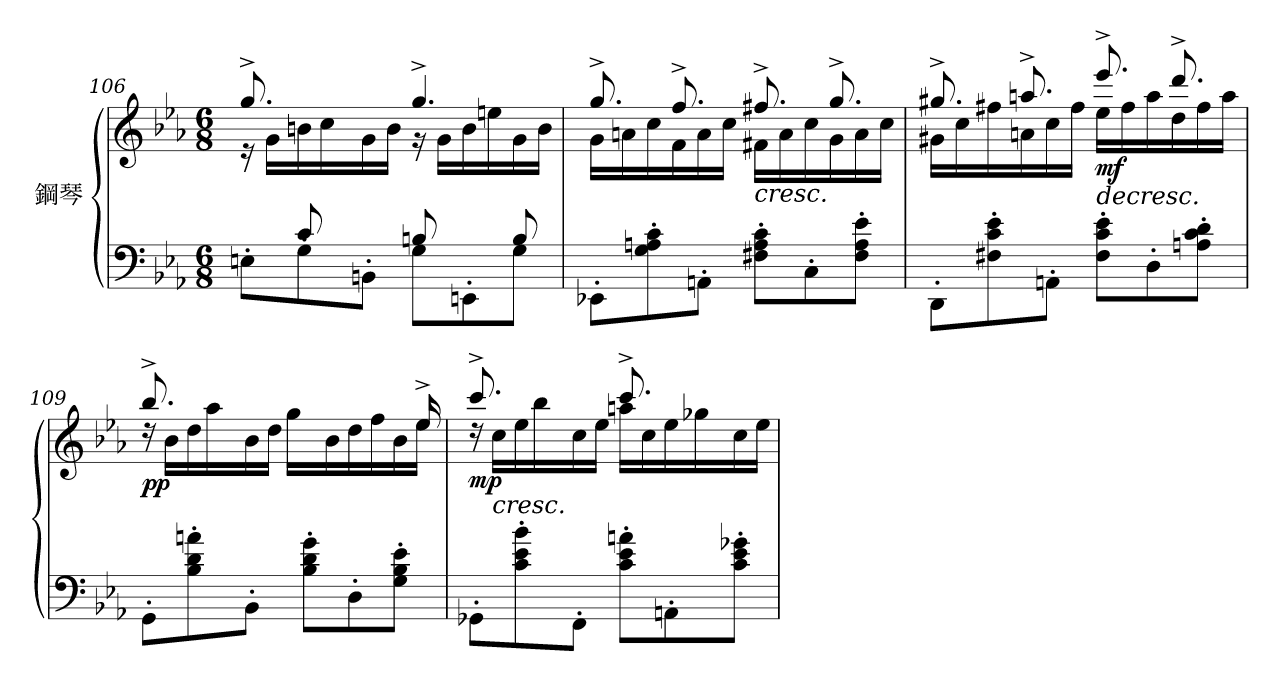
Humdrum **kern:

**kern	**kern	**dynam
*part1	*part1	*part1
*staff2	*staff1	*staff1/2
*I"鋼琴	*	*
*clefF4	*clefG2	*
*k[b-e-a-]	*k[b-e-a-]	*
*M6/8	*M6/8	*
=106	=106	=106
*^	*^	*
8En'\L	8ryy	8.gg^/	16r	.
.	.	.	16g\LL	.
8G'\	8c'/	.	16bn\	.
.	.	8.cc~^/yy	16cc\	.
8BBn'\J	8ryy	.	16g\	.
.	.	.	16b\JJ	.
8G'\L	8Bn'/	4.gg^/	16rg	.
.	.	.	16g\LL	.
8EEn'\	8ryy	.	16b\	.
.	.	.	16een\	.
8G'\J	8B'/	.	16g\	.
.	.	.	16b\JJ	.
*v	*v	*	*	*
=107	=107	=107	=107
8EE-X'\L	8.gg^/	16g\LL	.
.	.	16an\	.
8G\' 8An\' 8c\'	.	16cc\	.
.	8.ff^/	16f\	.
8AAn'\J	.	16a\	.
.	.	16cc\JJ	.
!	!	!	!LO:HP:b
8F#X\' 8A\' 8c\'L	8.ff#X^/	16f#X\LL	<
.	.	16a\	.
8C'\	.	16cc\	.
.	8.gg^/	16g\	.
8F#\' 8A\' 8e-\'J	.	16a\	.
.	.	16cc\JJ	.
=108	=108	=108	=108
8DD'\L	8.gg#X^/	16g#X\LL	.
.	.	16cc\	.
8F#X\' 8c\' 8e-\'	.	16ff#X\	.
.	8.aan^/	16an\	.
8AAn'\J	.	16cc\	.
.	.	16ff#\JJ	.
!	!	!	!LO:HP:b
!	!	!	!LO:DY:n=1:b
8F#\' 8c\' 8e-\'L	8.eee-^/	16ee-\LL	> mf
.	.	16ff#\	.
8D'\	.	16aa\	.
.	8.ddd^/	16dd\	.
8An\' 8c\' 8d\'J	.	16ff#\	.
.	.	16aa\JJ	.
*	*v	*v	*
.	.	[
!!LO:LB:g=z
=109	=109	=109
!	!LO:N:head=open	!LO:DY:b
*	*^	*
8GG'\L	8.bb-^/	16rdd	pp
.	.	16b-\LL	.
8B-\' 8d\' 8an\'	.	16dd\	.
.	8.aan~^/yy	16aa\	.
8BB-'\J	.	16b-\	.
.	.	16dd\JJ	.
8B-\' 8d\' 8g\'L	8.gg~^/yy	16gg\LL	.
.	.	16b-\	.
8D'\	.	16dd\	.
.	8ff~^/yy	16ff\	.
8G\' 8B-\' 8e-\'J	.	16b-\	.
.	16ee-^/	16ee-\JJ	.
*	*v	*v	*
.	.	]
=110	=110	=110
*	*^	*
!	!	!	!LO:DY:b
8GG-X'\L	8.ccc^/	16rdd	mp
!	!	!LO:TX:b:i:t=cresc.	!
.	.	16cc\LL	.
8c\' 8e-\' 8b-\'	.	16ee-\	.
.	8.bb-^/yy	16bb-\	.
8FF'\J	.	16cc\	.
.	.	16ee-\JJ	.
8c\' 8e-\' 8an\'L	8.ccc^/	16aan\LL	.
.	.	16cc\	.
8AAn'\	.	16ee-\	.
.	8.gg-X^/yy	16gg-\	.
8c\' 8e-\' 8g-X\'J	.	16cc\	.
.	.	16ee-\JJ	.
*	*v	*v	*
=	=	=
*-	*-	*-
